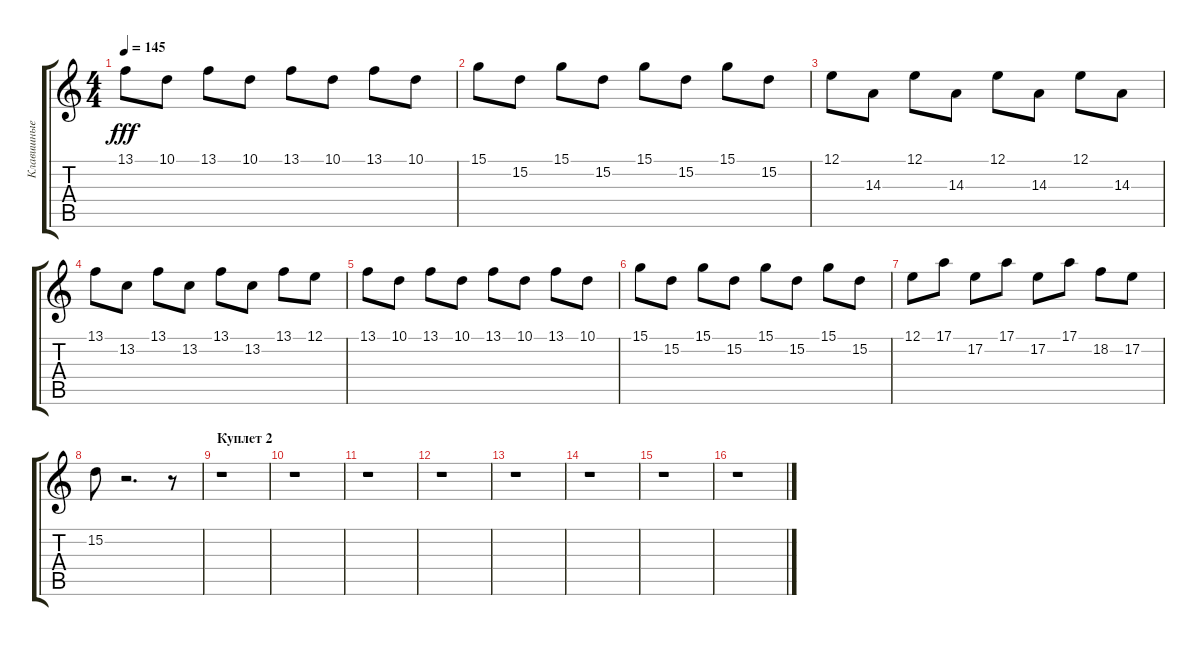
\track ("Клавишные (Ритм)" "Клавишные ") {instrument electricgrandpiano}
\staff {score tabs}
\tuning (E4 B3 G3 D3 A2 E2) {hide}
\ts (4 4)
\tempo 145
\clef g2
\ks c
13.1.8{dy fff} 10.1.8 13.1.8 10.1.8 13.1.8 10.1.8 13.1.8 10.1.8 |
15.1.8 15.2.8 15.1.8 15.2.8 15.1.8 15.2.8 15.1.8 15.2.8 |
12.1.8 14.3.8 12.1.8 14.3.8 12.1.8 14.3.8 12.1.8 14.3.8 |
13.1.8 13.2.8 13.1.8 13.2.8 13.1.8 13.2.8 13.1.8 12.1.8 |
13.1.8 10.1.8 13.1.8 10.1.8 13.1.8 10.1.8 13.1.8 10.1.8 |
15.1.8 15.2.8 15.1.8 15.2.8 15.1.8 15.2.8 15.1.8 15.2.8 |
12.1.8 17.1.8 17.2.8 17.1.8 17.2.8 17.1.8 18.2.8 17.2.8 |
15.2.8 r.2{d} r.8 |
\section ("" "Куплет 2")
r.1 |
r.1 |
r.1 |
r.1 |
r.1 |
r.1 |
r.1 |
r.1
